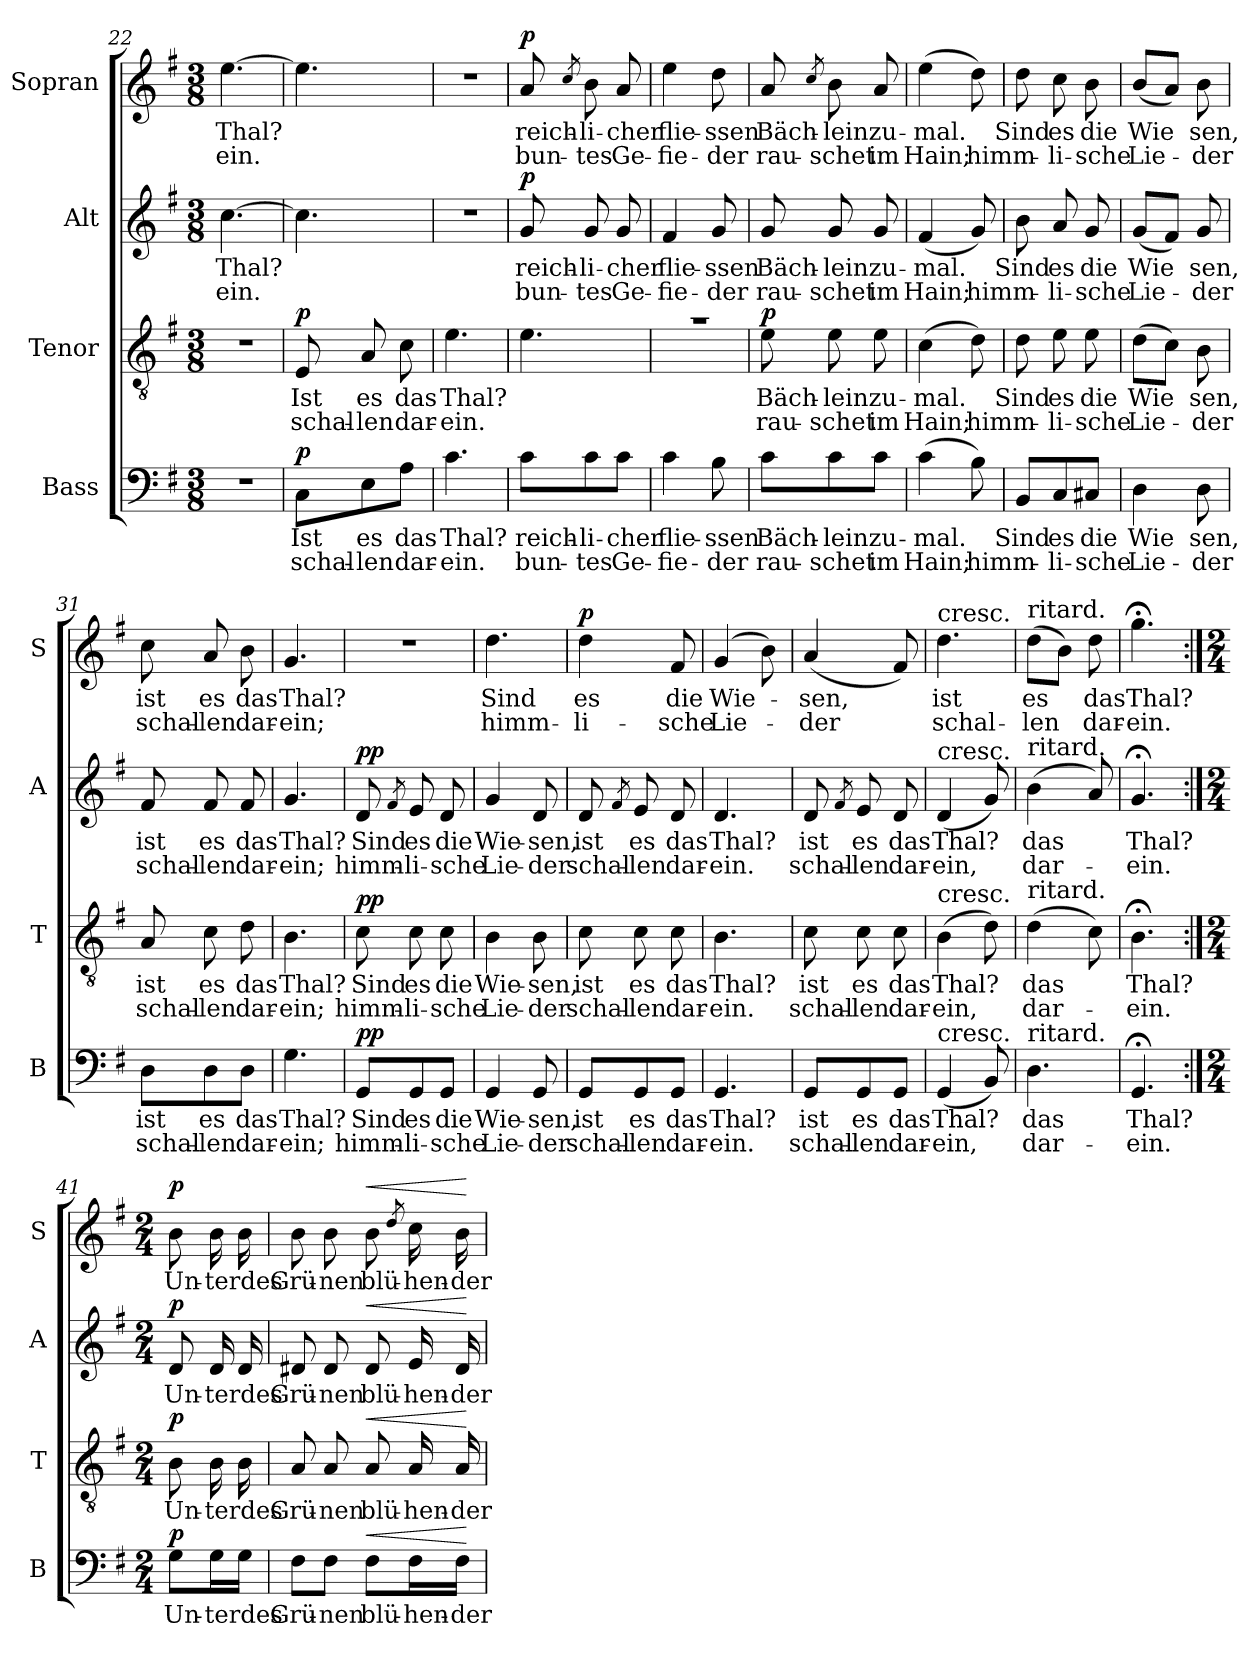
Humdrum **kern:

**kern	**text	**text	**dynam	**kern	**text	**text	**dynam	**kern	**text	**text	**dynam	**kern	**text	**text	**dynam
*part4	*part4	*part4	*part4	*part3	*part3	*part3	*part3	*part2	*part2	*part2	*part2	*part1	*part1	*part1	*part1
*staff4	*staff4	*staff4	*staff4	*staff3	*staff3	*staff3	*staff3	*staff2	*staff2	*staff2	*staff2	*staff1	*staff1	*staff1	*staff1
*I"Bass	*	*	*	*I"Tenor	*	*	*	*I"Alt	*	*	*	*I"Sopran	*	*	*
*I'B	*	*	*	*I'T	*	*	*	*I'A	*	*	*	*I'S	*	*	*
*clefF4	*	*	*	*clefGv2	*	*	*	*clefG2	*	*	*	*clefG2	*	*	*
*k[f#]	*	*	*	*k[f#]	*	*	*	*k[f#]	*	*	*	*k[f#]	*	*	*
*G:	*	*	*	*G:	*	*	*	*G:	*	*	*	*G:	*	*	*
*M3/8	*	*	*	*M3/8	*	*	*	*M3/8	*	*	*	*M3/8	*	*	*
=22	=22	=22	=22	=22	=22	=22	=22	=22	=22	=22	=22	=22	=22	=22	=22
4.r	.	.	.	4.r	.	.	.	[4.cc	Thal?	-ein.	.	[4.ee	Thal?	-ein.	.
=23	=23	=23	=23	=23	=23	=23	=23	=23	=23	=23	=23	=23	=23	=23	=23
!	!	!	!LO:DY:a	!	!	!	!LO:DY:a	!	!	!	!	!	!	!	!
8C\L	Ist	schal-	p	8E	Ist	schal-	p	4.cc]	.	.	.	4.ee]	.	.	.
8E\	es	-len	.	8A	es	-len	.	.	.	.	.	.	.	.	.
8A\J	das	dar-	.	8c	das	dar-	.	.	.	.	.	.	.	.	.
=24	=24	=24	=24	=24	=24	=24	=24	=24	=24	=24	=24	=24	=24	=24	=24
4.c	Thal?	-ein.	.	4.e	Thal?	-ein.	.	4.r	.	.	.	4.r	.	.	.
=25	=25	=25	=25	=25	=25	=25	=25	=25	=25	=25	=25	=25	=25	=25	=25
!	!	!	!	!	!	!	!	!	!	!	!LO:DY:a	!	!	!	!LO:DY:a
8c\L	reich-	bun-	.	4.e	.	.	.	8g	reich-	bun-	p	8a	reich-	bun-	p
.	.	.	.	.	.	.	.	.	.	.	.	8qcc/	.	.	.
8c\	-li-	-tes	.	.	.	.	.	8g	-li-	-tes	.	8b	-li-	-tes	.
8c\J	-cher	Ge-	.	.	.	.	.	8g	-cher	Ge-	.	8a	-cher	Ge-	.
=26	=26	=26	=26	=26	=26	=26	=26	=26	=26	=26	=26	=26	=26	=26	=26
4c	flie-	-fie-	.	4.ra	.	.	.	4f#	flie-	-fie-	.	4ee	flie-	-fie-	.
8B	-ssen	-der	.	.	.	.	.	8g	-ssen	-der	.	8dd	-ssen	-der	.
=27	=27	=27	=27	=27	=27	=27	=27	=27	=27	=27	=27	=27	=27	=27	=27
!	!	!	!	!	!	!	!LO:DY:a	!	!	!	!	!	!	!	!
8c\L	Bäch-	rau-	.	8e	Bäch-	rau-	p	8g	Bäch-	rau-	.	8a	Bäch-	rau-	.
.	.	.	.	.	.	.	.	.	.	.	.	8qcc/	.	.	.
8c\	-lein	-schet	.	8e	-lein	-schet	.	8g	-lein	-schet	.	8b	-lein	-schet	.
8c\J	zu-	im	.	8e	zu-	im	.	8g	zu-	im	.	8a	zu-	im	.
=28	=28	=28	=28	=28	=28	=28	=28	=28	=28	=28	=28	=28	=28	=28	=28
(4c	-mal.	Hain;	.	(4c	-mal.	Hain;	.	(4f#	-mal.	Hain;	.	(4ee	-mal.	Hain;	.
8B)	.	himm-	.	8d)	.	himm-	.	8g)	.	himm-	.	8dd)	.	himm-	.
=29	=29	=29	=29	=29	=29	=29	=29	=29	=29	=29	=29	=29	=29	=29	=29
8BB/L	Sind	.	.	8d	Sind	.	.	8b	Sind	.	.	8dd	Sind	.	.
8C/	es	-li-	.	8e	es	-li-	.	8a	es	-li-	.	8cc	es	-li-	.
8C#X/J	die	-sche	.	8e	die	-sche	.	8g	die	-sche	.	8b	die	-sche	.
=30	=30	=30	=30	=30	=30	=30	=30	=30	=30	=30	=30	=30	=30	=30	=30
4D	Wie	Lie-	.	(8dL	Wie	Lie-	.	(8gL	Wie	Lie-	.	(8bL	Wie	Lie-	.
.	.	.	.	8cJ)	.	.	.	8f#J)	.	.	.	8aJ)	.	.	.
8D	sen,	-der	.	8B	sen,	-der	.	8g	sen,	-der	.	8b	sen,	-der	.
=31	=31	=31	=31	=31	=31	=31	=31	=31	=31	=31	=31	=31	=31	=31	=31
8D\L	ist	schal-	.	8A	ist	schal-	.	8f#	ist	schal-	.	8cc	ist	schal-	.
8D\	es	-len	.	8c	es	-len	.	8f#	es	-len	.	8a	es	-len	.
8D\J	das	dar-	.	8d	das	dar-	.	8f#	das	dar-	.	8b	das	dar-	.
=32	=32	=32	=32	=32	=32	=32	=32	=32	=32	=32	=32	=32	=32	=32	=32
4.G	Thal?	-ein;	.	4.B	Thal?	-ein;	.	4.g	Thal?	-ein;	.	4.g	Thal?	-ein;	.
=33	=33	=33	=33	=33	=33	=33	=33	=33	=33	=33	=33	=33	=33	=33	=33
!	!	!	!LO:DY:a	!	!	!	!LO:DY:a	!	!	!	!LO:DY:a	!	!	!	!
8GG/L	Sind	himm-	pp	8c	Sind	himm-	pp	8d	Sind	himm-	pp	4.r	.	.	.
.	.	.	.	.	.	.	.	8qf#/	.	.	.	.	.	.	.
8GG/	es	-li-	.	8c	es	-li-	.	8e	es	-li-	.	.	.	.	.
8GG/J	die	-sche	.	8c	die	-sche	.	8d	die	-sche	.	.	.	.	.
=34	=34	=34	=34	=34	=34	=34	=34	=34	=34	=34	=34	=34	=34	=34	=34
4GG	Wie-	Lie-	.	4B	Wie-	Lie-	.	4g	Wie-	Lie-	.	4.dd	Sind	himm-	.
8GG	-sen,	-der	.	8B	-sen,	-der	.	8d	-sen,	-der	.	.	.	.	.
=35	=35	=35	=35	=35	=35	=35	=35	=35	=35	=35	=35	=35	=35	=35	=35
!	!	!	!	!	!	!	!	!	!	!	!	!	!	!	!LO:DY:a
8GG/L	ist	schal-	.	8c	ist	schal-	.	8d	ist	schal-	.	4dd	es	-li-	p
.	.	.	.	.	.	.	.	8qf#/	.	.	.	.	.	.	.
8GG/	es	-len	.	8c	es	-len	.	8e	es	-len	.	.	.	.	.
8GG/J	das	dar-	.	8c	das	dar-	.	8d	das	dar-	.	8f#	die	-sche	.
=36	=36	=36	=36	=36	=36	=36	=36	=36	=36	=36	=36	=36	=36	=36	=36
4.GG	Thal?	-ein.	.	4.B	Thal?	-ein.	.	4.d	Thal?	-ein.	.	(4g	Wie-	Lie-	.
.	.	.	.	.	.	.	.	.	.	.	.	8b)	.	.	.
=37	=37	=37	=37	=37	=37	=37	=37	=37	=37	=37	=37	=37	=37	=37	=37
8GG/L	ist	schal-	.	8c	ist	schal-	.	8d	ist	schal-	.	(4a	-sen,	-der	.
.	.	.	.	.	.	.	.	8qf#/	.	.	.	.	.	.	.
8GG/	es	-len	.	8c	es	-len	.	8e	es	-len	.	.	.	.	.
8GG/J	das	dar-	.	8c	das	dar-	.	8d	das	dar-	.	8f#)	.	.	.
=38	=38	=38	=38	=38	=38	=38	=38	=38	=38	=38	=38	=38	=38	=38	=38
!	!	!	!	!	!	!	!	!	!	!	!	!LO:TX:a:t=cresc.	!	!	!
!	!	!	!	!	!	!	!	!LO:TX:a:t=cresc.	!	!	!	!	!	!	!
!	!	!	!	!LO:TX:a:t=cresc.	!	!	!	!	!	!	!	!	!	!	!
!LO:TX:a:t=cresc.	!	!	!	!	!	!	!	!	!	!	!	!	!	!	!
(4GG	Thal?	-ein,	.	(4B	Thal?	-ein,	.	(4d	Thal?	-ein,	.	4.dd	ist	schal-	.
8BB)	.	.	.	8d)	.	.	.	8g)	.	.	.	.	.	.	.
=39	=39	=39	=39	=39	=39	=39	=39	=39	=39	=39	=39	=39	=39	=39	=39
!	!	!	!	!	!	!	!	!	!	!	!	!LO:TX:a:t=ritard.	!	!	!
!	!	!	!	!	!	!	!	!LO:TX:a:t=ritard.	!	!	!	!	!	!	!
!	!	!	!	!LO:TX:a:t=ritard.	!	!	!	!	!	!	!	!	!	!	!
!LO:TX:a:t=ritard.	!	!	!	!	!	!	!	!	!	!	!	!	!	!	!
4.D	das	dar-	.	(4d	das	dar-	.	(4b	das	dar-	.	(8ddL	es	-len	.
.	.	.	.	.	.	.	.	.	.	.	.	8bJ)	.	.	.
.	.	.	.	8c)	.	.	.	8a)	.	.	.	8dd	das	dar-	.
=40	=40	=40	=40	=40	=40	=40	=40	=40	=40	=40	=40	=40	=40	=40	=40
4.GG;<	Thal?	-ein.	.	4.B;<	Thal?	-ein.	.	4.g;<	Thal?	-ein.	.	4.gg;<	Thal?	-ein.	.
=41:|!	=41:|!	=41:|!	=41:|!	=41:|!	=41:|!	=41:|!	=41:|!	=41:|!	=41:|!	=41:|!	=41:|!	=41:|!	=41:|!	=41:|!	=41:|!
*M2/4	*	*	*	*M2/4	*	*	*	*M2/4	*	*	*	*M2/4	*	*	*
*	*	*	*	*	*	*	*	*	*	*	*	*MM80	*	*	*
!	!	!	!LO:DY:a	!	!	!	!LO:DY:a	!	!	!	!LO:DY:a	!	!	!	!LO:DY:a
8G\L	Un-	.	p	8B	Un-	.	p	8d	Un-	.	p	8b	Un-	.	p
16G\L	-terdes	.	.	16B	-terdes	.	.	16d	-terdes	.	.	16b	-terdes	.	.
16G\JJ	.	.	.	16B	.	.	.	16d	.	.	.	16b	.	.	.
=42	=42	=42	=42	=42	=42	=42	=42	=42	=42	=42	=42	=42	=42	=42	=42
8F#\L	Grü-	.	.	8A	Grü-	.	.	8d#X	Grü-	.	.	8b	Grü-	.	.
8F#\J	-nen	.	.	8A	-nen	.	.	8d#	-nen	.	.	8b	-nen	.	.
!	!	!	!LO:HP:a	!	!	!	!LO:HP:a	!	!	!	!LO:HP:a	!	!	!	!LO:HP:a
8F#\L	blü-	.	<	8A	blü-	.	<	8d#	blü-	.	<	8b	blü-	.	<
.	.	.	.	.	.	.	.	.	.	.	.	8qdd/	.	.	.
16F#\L	-hen-	.	.	16A	-hen-	.	.	16e	-hen-	.	.	16cc	-hen-	.	.
16F#\JJ	-der	.	.	16A	-der	.	.	16d#	-der	.	.	16b	-der	.	.
.	.	.	[	.	.	.	[	.	.	.	[	.	.	.	[
=	=	=	=	=	=	=	=	=	=	=	=	=	=	=	=
*-	*-	*-	*-	*-	*-	*-	*-	*-	*-	*-	*-	*-	*-	*-	*-
